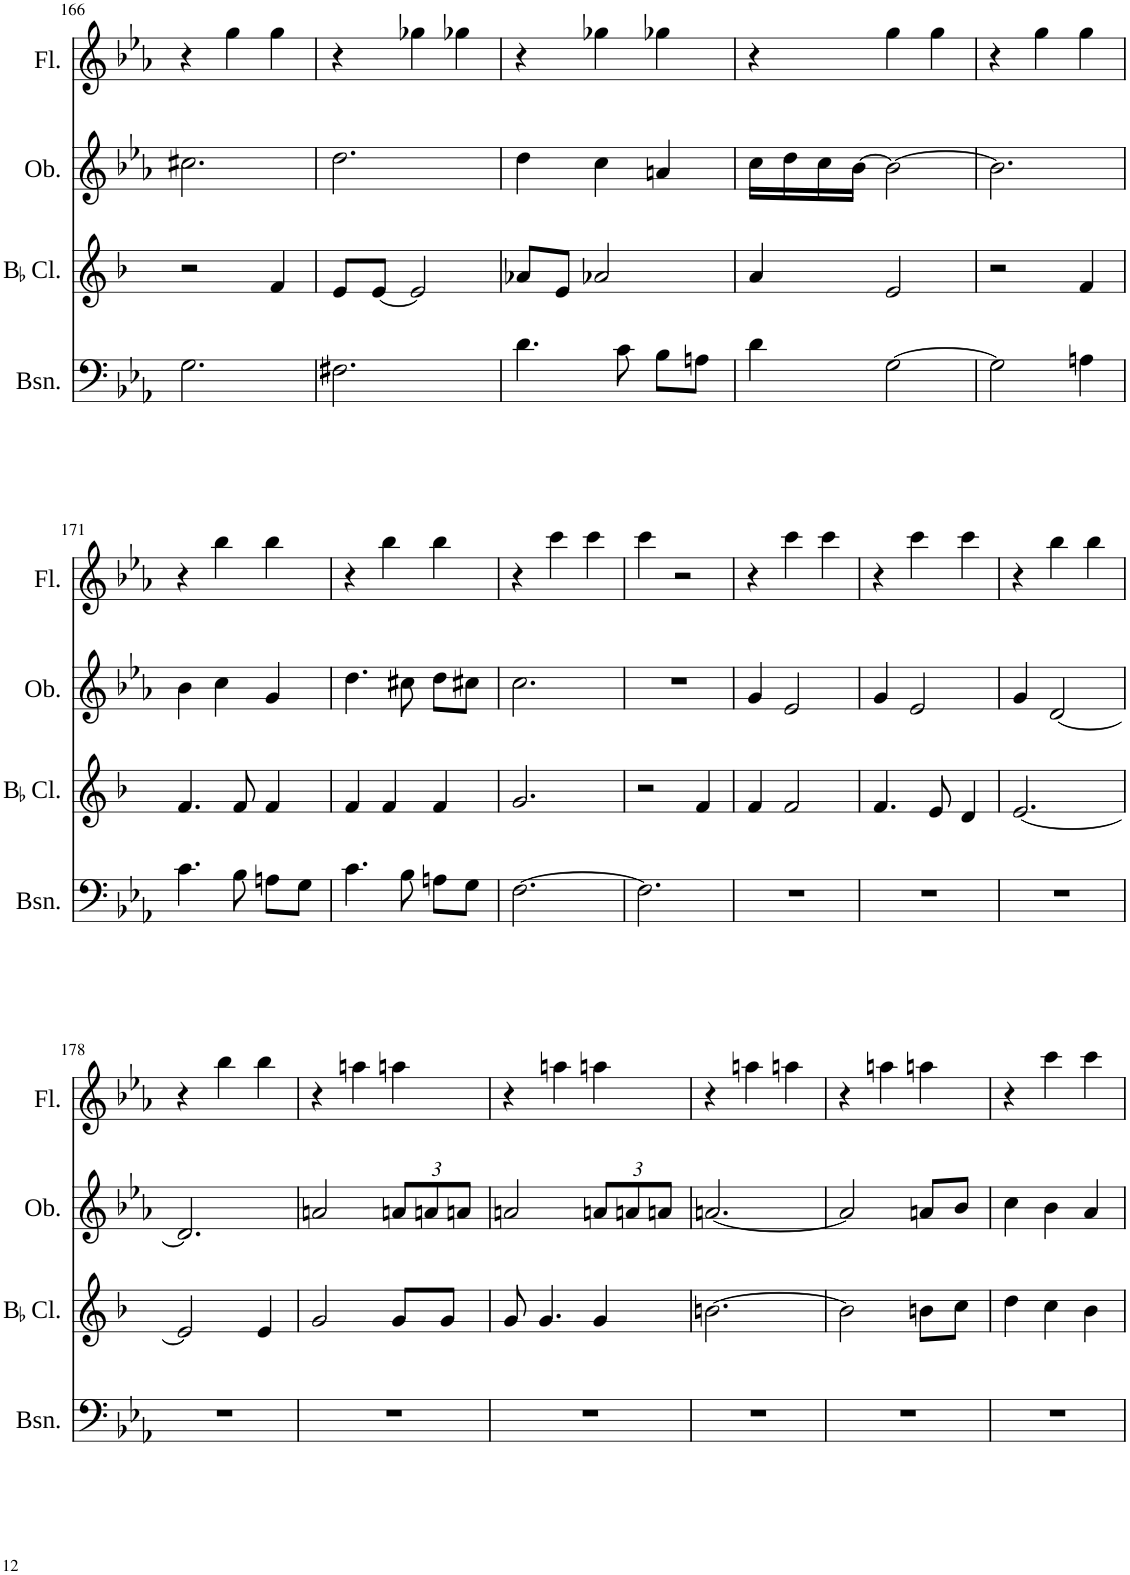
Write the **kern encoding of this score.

**kern	**kern	**kern	**kern
*part4	*part3	*part2	*part1
*staff4	*staff3	*staff2	*staff1
*I"Bassoon	*I"BaccidentalFlat Clarinet	*I"Oboe	*I"Flute
*I'Bsn.	*I'BaccidentalFlat Cl.	*I'Ob.	*I'Fl.
!!LO:PB:g=z
*clefF4	*clefG2	*clefG2	*clefG2
*	*Trd1c2	*	*
*k[b-e-a-]	*k[b-]	*k[b-e-a-]	*k[b-e-a-]
*M3/4	*M3/4	*M3/4	*M3/4
=166	=166	=166	=166
2.G\	2r	2.cc#X\	4r
.	.	.	4gg\
.	4f/	.	4gg\
=167	=167	=167	=167
2.F#X\	8e/L	2.dd\	4r
.	[8e/J	.	.
.	2e/]	.	4gg-X\
.	.	.	4gg-X\
=168	=168	=168	=168
4.d\	8a-X/L	4dd\	4r
.	8e/J	.	.
.	2a-X/	4cc\	4gg-X\
8c\	.	.	.
8B-\L	.	4an/	4gg-X\
8An\J	.	.	.
=169	=169	=169	=169
4d\	4a/	16cc\LL	4r
.	.	16dd\	.
.	.	16cc\	.
.	.	[16b-\JJ	.
[2G\	2e/	2b-\_	4gg\
.	.	.	4gg\
=170	=170	=170	=170
2G\]	2r	2.b-\]	4r
.	.	.	4gg\
4An\	4f/	.	4gg\
!!LO:LB:g=z
=171	=171	=171	=171
4.c\	4.f/	4b-\	4r
.	.	4cc\	4bb-\
8B-\	8f/	.	.
8An\L	4f/	4g/	4bb-\
8G\J	.	.	.
=172	=172	=172	=172
4.c\	4f/	4.dd\	4r
.	4f/	.	4bb-\
8B-\	.	8cc#X\	.
8An\L	4f/	8dd\L	4bb-\
8G\J	.	8cc#X\J	.
=173	=173	=173	=173
[2.F\	2.g/	2.cc\	4r
.	.	.	4ccc\
.	.	.	4ccc\
=174	=174	=174	=174
2.F\]	2r	2.r	4ccc\
.	.	.	2r
.	4f/	.	.
=175	=175	=175	=175
2.r	4f/	4g/	4r
.	2f/	2e-/	4ccc\
.	.	.	4ccc\
=176	=176	=176	=176
2.r	4.f/	4g/	4r
.	.	2e-/	4ccc\
.	8e/	.	.
.	4d/	.	4ccc\
=177	=177	=177	=177
2.r	[2.e/	4g/	4r
.	.	[2d/	4bb-\
.	.	.	4bb-\
!!LO:LB:g=z
=178	=178	=178	=178
2.r	2e/]	2.d/]	4r
.	.	.	4bb-\
.	4e/	.	4bb-\
=179	=179	=179	=179
2.r	2g/	2an/	4r
.	.	.	4aan\
*	*	*Xbrackettup	*
.	8g/L	12an/L	4aan\
.	.	12an/	.
.	8g/J	.	.
.	.	12an/J	.
=180	=180	=180	=180
2.r	8g/	2an/	4r
.	4.g/	.	.
.	.	.	4aan\
.	4g/	12an/L	4aan\
.	.	12an/	.
.	.	12an/J	.
=181	=181	=181	=181
2.r	[2.bn\	[2.an/	4r
.	.	.	4aan\
.	.	.	4aan\
=182	=182	=182	=182
2.r	2b\]	2a/]	4r
.	.	.	4aan\
.	8bn\L	8an/L	4aan\
.	8cc\J	8b-/J	.
=183	=183	=183	=183
2.r	4dd\	4cc\	4r
.	4cc\	4b-\	4ccc\
.	4b-\	4a-/	4ccc\
=	=	=	=
*-	*-	*-	*-
